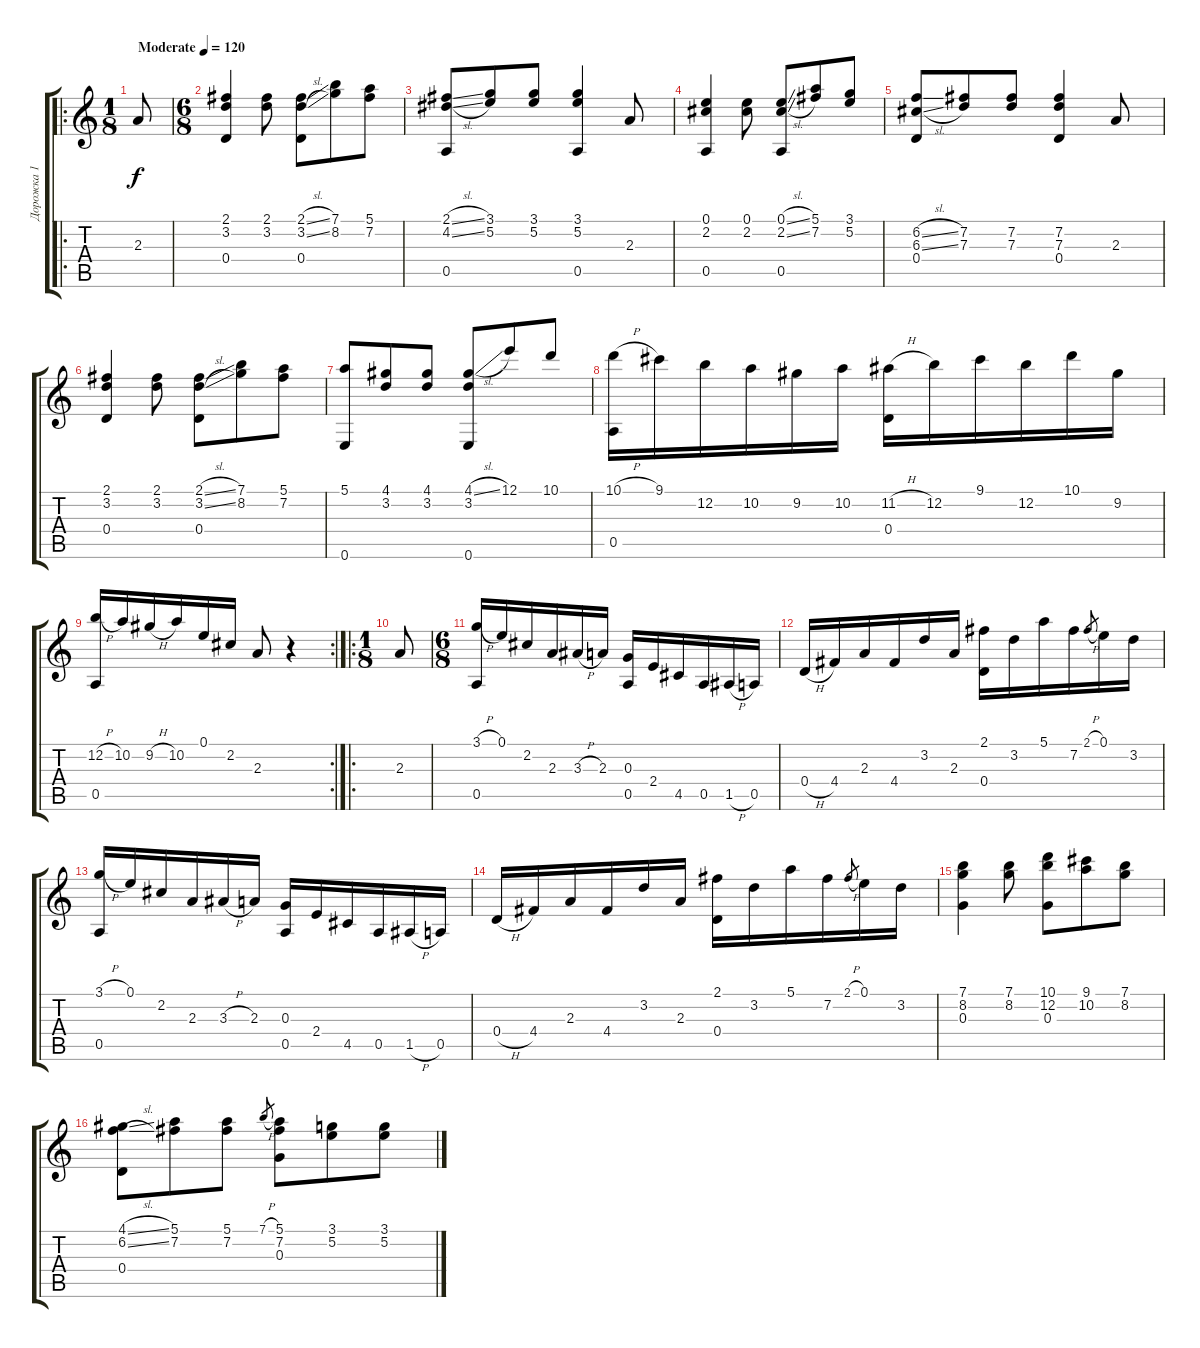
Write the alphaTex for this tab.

\track ("Дорожка 1" "Дорожка 1") {instrument acousticguitarnylon}
\staff {score tabs}
\tuning (E4 B3 G3 D3 A2 E2) {hide}
\ro
\ts (1 8)
\tempo (120 "Moderate")
\clef g2
\ks c
2.3.8{dy f instrument acousticguitarnylon} |
\ts (6 8)
(2.1 3.2 0.4).4 (2.1 3.2).8 (2.1{sl} 3.2{sl} 0.4).8 (7.1 8.2).8 (5.1 7.2).8 |
(2.1{sl} 4.2{sl} 0.5).8 (3.1 5.2).8 (3.1 5.2).8 (3.1 5.2 0.5).4 2.3.8 |
(0.1 2.2 0.5).4 (0.1 2.2).8 (0.1{sl} 2.2{sl} 0.5).8 (5.1 7.2).8 (3.1 5.2).8 |
(6.2{sl} 6.3{sl} 0.4).8 (7.2 7.3).8 (7.2 7.3).8 (7.2 7.3 0.4).4 2.3.8 |
(2.1 3.2 0.4).4 (2.1 3.2).8 (2.1{sl} 3.2{sl} 0.4).8 (7.1 8.2).8 (5.1 7.2).8 |
(5.1 0.6).8 (4.1 3.2).8 (4.1 3.2).8 (4.1{sl} 3.2 0.6).8 12.1.8 10.1.8 |
(10.1{h} 0.5).16 9.1.16 12.2.16 10.2.16 9.2.16 10.2.16 (11.2{h} 0.4).16 12.2.16 9.1.16 12.2.16 10.1.16 9.2.16 |
\rc 2
(12.2{h} 0.5).16 10.2.16 9.2{h}.16 10.2.16 0.1.16 2.2.16 2.3.8 r.4 |
\ro
\ts (1 8)
2.3.8 |
\ts (6 8)
(3.1{h} 0.5).16 0.1.16 2.2.16 2.3.16 3.3{h}.16 2.3.16 (0.3 0.5).16 2.4.16 4.5.16 0.5.16 1.5{h}.16 0.5.16 |
0.4{h}.16 4.4.16 2.3.16 4.4.16 3.2.16 2.3.16 (2.1 0.4).16 3.2.16 5.1.16 7.2.16 2.1{h}.8{gr} 0.1.16 3.2.16 |
(3.1{h} 0.5).16 0.1.16 2.2.16 2.3.16 3.3{h}.16 2.3.16 (0.3 0.5).16 2.4.16 4.5.16 0.5.16 1.5{h}.16 0.5.16 |
0.4{h}.16 4.4.16 2.3.16 4.4.16 3.2.16 2.3.16 (2.1 0.4).16 3.2.16 5.1.16 7.2.16 2.1{h}.8{gr} 0.1.16 3.2.16 |
(7.1 8.2 0.3).4 (7.1 8.2).8 (10.1 12.2 0.3).8 (9.1 10.2).8 (7.1 8.2).8 |
(4.1{sl} 6.2{sl} 0.4).8 (5.1 7.2).8 (5.1 7.2).8 7.1{h}.8{gr} (5.1 7.2 0.3).8 (3.1 5.2).8 (3.1 5.2).8
